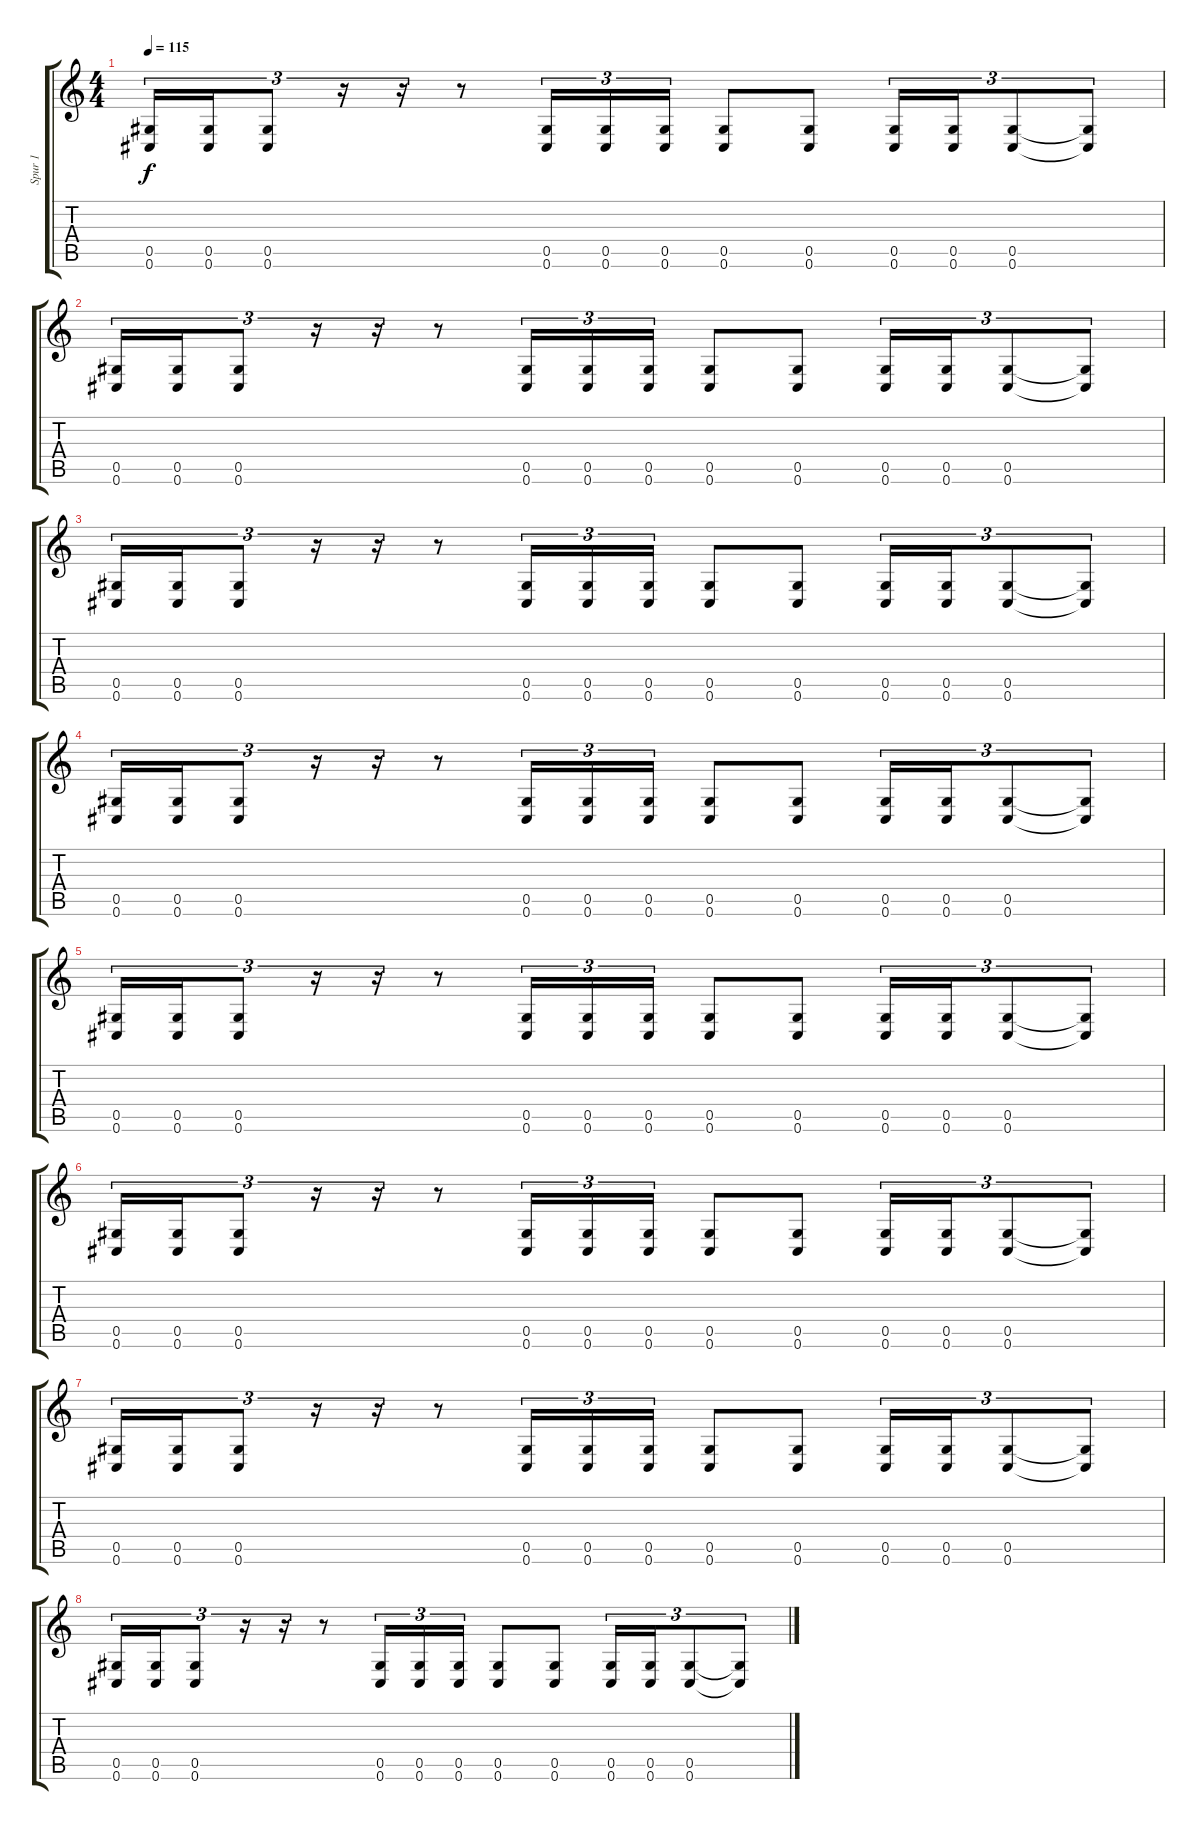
\track ("Spur 1" "Spur 1") {instrument distortionguitar}
\staff {score tabs}
\tuning (Eb4 Bb3 Gb3 Db3 Ab2 Db2) {hide}
\ts (4 4)
\tempo 115
\clef g2
\ks c
(0.5 0.6).16{tu (3 2) dy f} (0.5 0.6).16{tu (3 2)} (0.5 0.6).8{tu (3 2)} r.16{tu (3 2)} r.16{tu (3 2)} r.8 (0.5 0.6).16{tu (3 2)} (0.5 0.6).16{tu (3 2)} (0.5 0.6).16{tu (3 2)} (0.5 0.6).8 (0.5 0.6).8 (0.5 0.6).16{tu (3 2)} (0.5 0.6).16{tu (3 2)} (0.5 0.6).8{tu (3 2)} (0.5{t} 0.6{t}).8{tu (3 2)} |
(0.5 0.6).16{tu (3 2)} (0.5 0.6).16{tu (3 2)} (0.5 0.6).8{tu (3 2)} r.16{tu (3 2)} r.16{tu (3 2)} r.8 (0.5 0.6).16{tu (3 2)} (0.5 0.6).16{tu (3 2)} (0.5 0.6).16{tu (3 2)} (0.5 0.6).8 (0.5 0.6).8 (0.5 0.6).16{tu (3 2)} (0.5 0.6).16{tu (3 2)} (0.5 0.6).8{tu (3 2)} (0.5{t} 0.6{t}).8{tu (3 2)} |
(0.5 0.6).16{tu (3 2)} (0.5 0.6).16{tu (3 2)} (0.5 0.6).8{tu (3 2)} r.16{tu (3 2)} r.16{tu (3 2)} r.8 (0.5 0.6).16{tu (3 2)} (0.5 0.6).16{tu (3 2)} (0.5 0.6).16{tu (3 2)} (0.5 0.6).8 (0.5 0.6).8 (0.5 0.6).16{tu (3 2)} (0.5 0.6).16{tu (3 2)} (0.5 0.6).8{tu (3 2)} (0.5{t} 0.6{t}).8{tu (3 2)} |
(0.5 0.6).16{tu (3 2)} (0.5 0.6).16{tu (3 2)} (0.5 0.6).8{tu (3 2)} r.16{tu (3 2)} r.16{tu (3 2)} r.8 (0.5 0.6).16{tu (3 2)} (0.5 0.6).16{tu (3 2)} (0.5 0.6).16{tu (3 2)} (0.5 0.6).8 (0.5 0.6).8 (0.5 0.6).16{tu (3 2)} (0.5 0.6).16{tu (3 2)} (0.5 0.6).8{tu (3 2)} (0.5{t} 0.6{t}).8{tu (3 2)} |
(0.5 0.6).16{tu (3 2)} (0.5 0.6).16{tu (3 2)} (0.5 0.6).8{tu (3 2)} r.16{tu (3 2)} r.16{tu (3 2)} r.8 (0.5 0.6).16{tu (3 2)} (0.5 0.6).16{tu (3 2)} (0.5 0.6).16{tu (3 2)} (0.5 0.6).8 (0.5 0.6).8 (0.5 0.6).16{tu (3 2)} (0.5 0.6).16{tu (3 2)} (0.5 0.6).8{tu (3 2)} (0.5{t} 0.6{t}).8{tu (3 2)} |
(0.5 0.6).16{tu (3 2)} (0.5 0.6).16{tu (3 2)} (0.5 0.6).8{tu (3 2)} r.16{tu (3 2)} r.16{tu (3 2)} r.8 (0.5 0.6).16{tu (3 2)} (0.5 0.6).16{tu (3 2)} (0.5 0.6).16{tu (3 2)} (0.5 0.6).8 (0.5 0.6).8 (0.5 0.6).16{tu (3 2)} (0.5 0.6).16{tu (3 2)} (0.5 0.6).8{tu (3 2)} (0.5{t} 0.6{t}).8{tu (3 2)} |
(0.5 0.6).16{tu (3 2)} (0.5 0.6).16{tu (3 2)} (0.5 0.6).8{tu (3 2)} r.16{tu (3 2)} r.16{tu (3 2)} r.8 (0.5 0.6).16{tu (3 2)} (0.5 0.6).16{tu (3 2)} (0.5 0.6).16{tu (3 2)} (0.5 0.6).8 (0.5 0.6).8 (0.5 0.6).16{tu (3 2)} (0.5 0.6).16{tu (3 2)} (0.5 0.6).8{tu (3 2)} (0.5{t} 0.6{t}).8{tu (3 2)} |
(0.5 0.6).16{tu (3 2)} (0.5 0.6).16{tu (3 2)} (0.5 0.6).8{tu (3 2)} r.16{tu (3 2)} r.16{tu (3 2)} r.8 (0.5 0.6).16{tu (3 2)} (0.5 0.6).16{tu (3 2)} (0.5 0.6).16{tu (3 2)} (0.5 0.6).8 (0.5 0.6).8 (0.5 0.6).16{tu (3 2)} (0.5 0.6).16{tu (3 2)} (0.5 0.6).8{tu (3 2)} (0.5{t} 0.6{t}).8{tu (3 2)}
